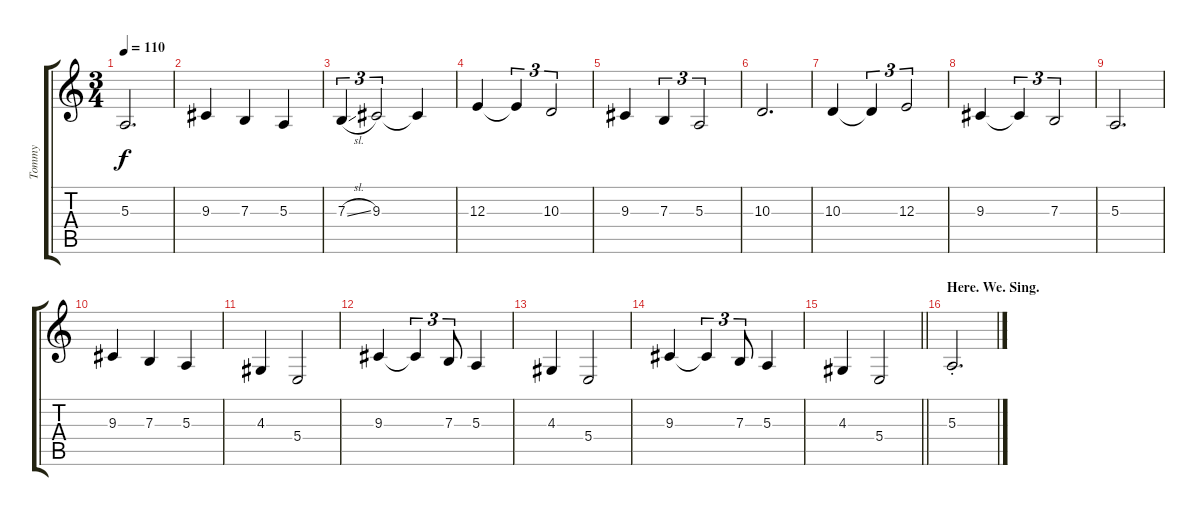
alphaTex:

\track ("Tommy" "Tommy") {instrument violin}
\staff {score tabs}
\tuning (Db4 Ab3 E3 B2 Gb2 Db2) {hide}
\ts (3 4)
\tempo 110
\clef g2
\ks c
5.3.2{d dy f} |
9.3.4 7.3.4 5.3.4 |
7.3{sl}.4{tu (3 2)} 9.3.2{tu (3 2)} 9.3{t}.4 |
12.3.4 12.3{t}.4{tu (3 2)} 10.3.2{tu (3 2)} |
9.3.4 7.3.4{tu (3 2)} 5.3.2{tu (3 2)} |
10.3.2{d} |
10.3.4 10.3{t}.4{tu (3 2)} 12.3.2{tu (3 2)} |
9.3.4 9.3{t}.4{tu (3 2)} 7.3.2{tu (3 2)} |
5.3.2{d} |
9.3.4 7.3.4 5.3.4 |
4.3.4 5.4.2 |
9.3.4 9.3{t}.4{tu (3 2)} 7.3.8{tu (3 2)} 5.3.4 |
4.3.4 5.4.2 |
9.3.4 9.3{t}.4{tu (3 2)} 7.3.8{tu (3 2)} 5.3.4 |
\barLineRight lightlight
4.3.4 5.4.2 |
\section ("" "Here. We. Sing.")
5.3{st}.2{d}
